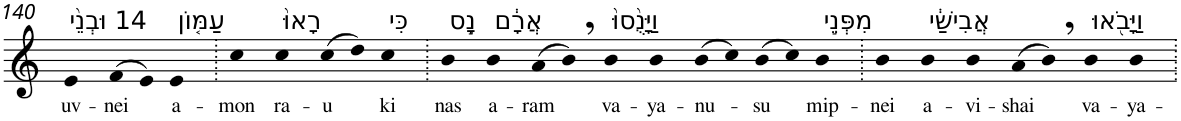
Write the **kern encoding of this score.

**kern	**text
*part1	*part1
*staff1	*staff1
*I"Piano	*
*I'Pno	*
!!LO:PB:g=z
*clefG2	*
*k[]	*
=140	=140
!LO:TX:a:t=14 וּבְנֵ֨י	!
!	!LO:LY:b
4e	uv-
!	!LO:LY:b
(>8f	-nei
8e)	.
!LO:TX:a:t=עַמּ֤וֹן	!
!	!LO:LY:b
4e	a-
=141.	=141.
!	!LO:LY:b
4cc	-mon
!LO:TX:a:t=רָאוּ֙	!
!	!LO:LY:b
4cc	ra-
!	!LO:LY:b
(>8cc	-u
8dd)	.
!LO:TX:a:t=כִּי	!
!	!LO:LY:b
4cc	ki
=142.	=142.
!LO:TX:a:t=נָ֣ס	!
!	!LO:LY:b
4b	nas
!LO:TX:a:t=אֲרָ֔ם	!
!	!LO:LY:b
4b	a-
!	!LO:LY:b
(>8a	-ram
8b,)	.
!LO:TX:a:t=וַיָּנֻ֙סוּ֙	!
!	!LO:LY:b
4b	va-
!	!LO:LY:b
4b	-ya-
!	!LO:LY:b
(>8b	-nu-
8cc)	.
!	!LO:LY:b
(>8b	-su
8cc)	.
!LO:TX:a:t=מִפְּנֵ֣י	!
!	!LO:LY:b
4b	mip-
=143.	=143.
!	!LO:LY:b
4b	-nei
!LO:TX:a:t=אֲבִישַׁ֔י	!
!	!LO:LY:b
4b	a-
!	!LO:LY:b
4b	-vi-
!	!LO:LY:b
(>8a	-shai
8b,)	.
!LO:TX:a:t=וַיָּבֹ֖אוּ	!
!	!LO:LY:b
4b	va-
!	!LO:LY:b
4b	-ya-
=.	=.
*-	*-
